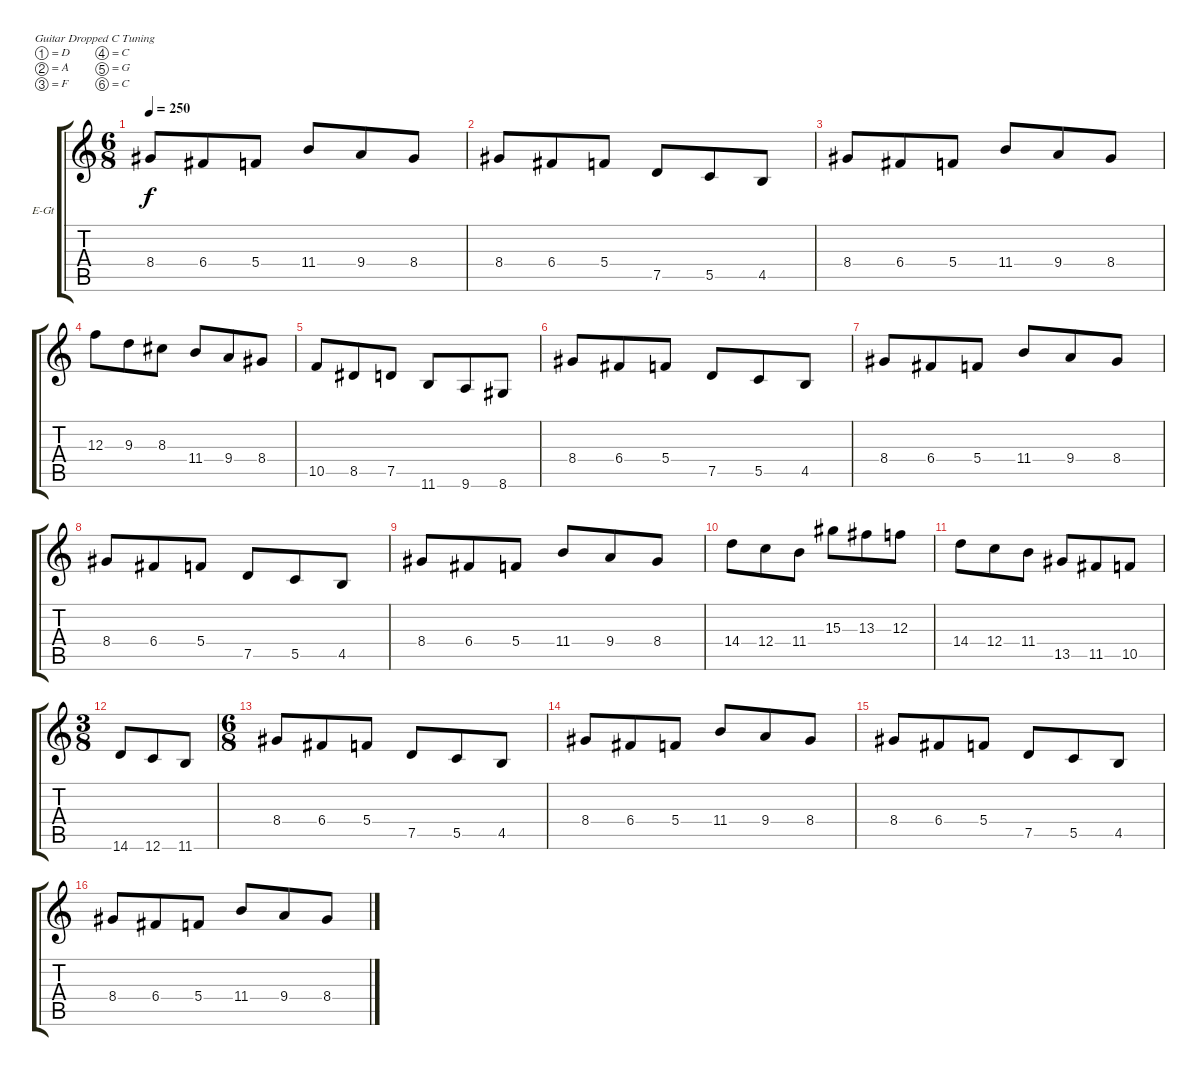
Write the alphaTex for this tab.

\defaultSystemsLayout 4
\bracketExtendMode groupsimilarinstruments
\firstSystemTrackNameOrientation horizontal
\otherSystemsTrackNameOrientation horizontal
\track ("Arde Ostowari" "E-Gt") {instrument distortionguitar}
\staff {score tabs}
\tuning (D4 A3 F3 C3 G2 C2)
\ts (6 8)
\tempo 250
\clef g2
\ks c
8.4.8{dy f} 6.4.8 5.4.8 11.4.8 9.4.8 8.4.8 |
8.4.8 6.4.8 5.4.8 7.5.8 5.5.8 4.5.8 |
8.4.8 6.4.8 5.4.8 11.4.8 9.4.8 8.4.8 |
12.3.8 9.3.8 8.3.8 11.4.8 9.4.8 8.4.8 |
10.5.8 8.5.8 7.5.8 11.6.8 9.6.8 8.6.8 |
8.4.8 6.4.8 5.4.8 7.5.8 5.5.8 4.5.8 |
8.4.8 6.4.8 5.4.8 11.4.8 9.4.8 8.4.8 |
8.4.8 6.4.8 5.4.8 7.5.8 5.5.8 4.5.8 |
8.4.8 6.4.8 5.4.8 11.4.8 9.4.8 8.4.8 |
14.4.8 12.4.8 11.4.8 15.3.8 13.3.8 12.3.8 |
14.4.8 12.4.8 11.4.8 13.5.8 11.5.8 10.5.8 |
\ts (3 8)
14.6.8 12.6.8 11.6.8 |
\ts (6 8)
8.4.8 6.4.8 5.4.8 7.5.8 5.5.8 4.5.8 |
8.4.8 6.4.8 5.4.8 11.4.8 9.4.8 8.4.8 |
8.4.8 6.4.8 5.4.8 7.5.8 5.5.8 4.5.8 |
8.4.8 6.4.8 5.4.8 11.4.8 9.4.8 8.4.8
